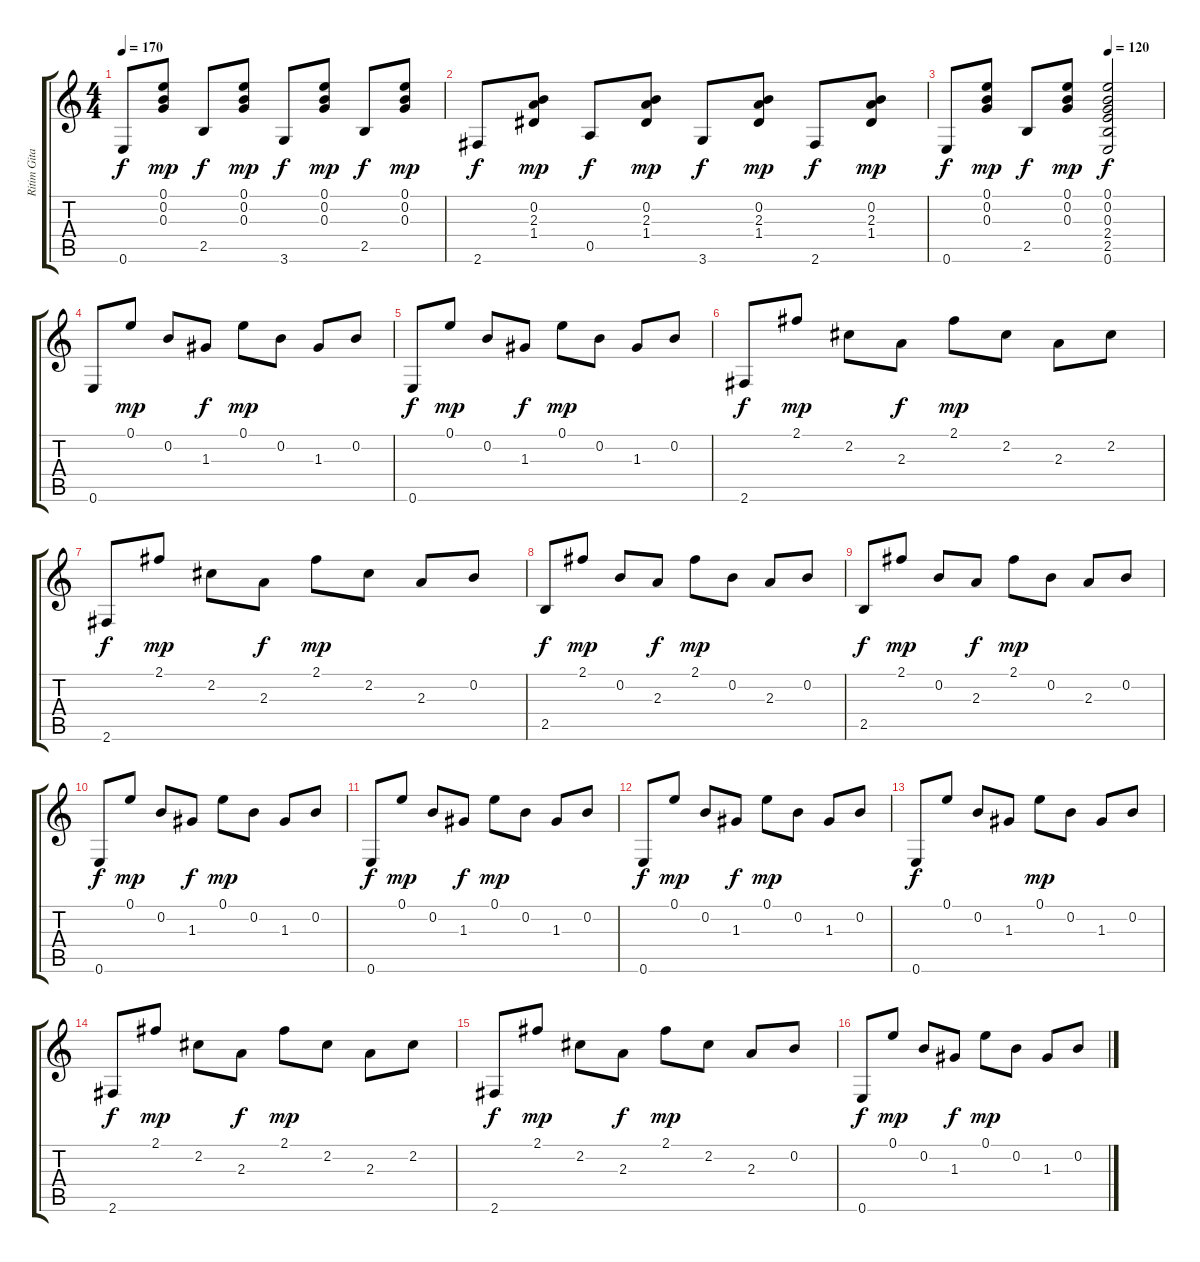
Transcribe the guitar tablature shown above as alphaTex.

\track ("Ritim Gitar" "Ritim Gita") {instrument acousticguitarnylon}
\staff {score tabs}
\tuning (E4 B3 G3 D3 A2 E2) {hide}
\ts (4 4)
\tempo 170
\clef g2
\ks c
0.6.8{dy f} (0.1 0.2 0.3).8{dy mp} 2.5.8{dy f} (0.1 0.2 0.3).8{dy mp} 3.6.8{dy f} (0.1 0.2 0.3).8{dy mp} 2.5.8{dy f} (0.1 0.2 0.3).8{dy mp} |
2.6.8{dy f} (0.2 2.3 1.4).8{dy mp} 0.5.8{dy f} (0.2 2.3 1.4).8{dy mp} 3.6.8{dy f} (0.2 2.3 1.4).8{dy mp} 2.6.8{dy f} (0.2 2.3 1.4).8{dy mp} |
\tempo (120 0.75)
0.6.8{dy f} (0.1 0.2 0.3).8{dy mp} 2.5.8{dy f} (0.1 0.2 0.3).8{dy mp} (0.1 0.2 0.3 2.4 2.5 0.6).2{dy f} |
0.6.8 0.1.8{dy mp} 0.2.8 1.3.8{dy f} 0.1.8{dy mp} 0.2.8 1.3.8 0.2.8 |
0.6.8{dy f} 0.1.8{dy mp} 0.2.8 1.3.8{dy f} 0.1.8{dy mp} 0.2.8 1.3.8 0.2.8 |
2.6.8{dy f} 2.1.8{dy mp} 2.2.8 2.3.8{dy f} 2.1.8{dy mp} 2.2.8 2.3.8 2.2.8 |
2.6.8{dy f} 2.1.8{dy mp} 2.2.8 2.3.8{dy f} 2.1.8{dy mp} 2.2.8 2.3.8 0.2.8 |
2.5.8{dy f} 2.1.8{dy mp} 0.2.8 2.3.8{dy f} 2.1.8{dy mp} 0.2.8 2.3.8 0.2.8 |
2.5.8{dy f} 2.1.8{dy mp} 0.2.8 2.3.8{dy f} 2.1.8{dy mp} 0.2.8 2.3.8 0.2.8 |
0.6.8{dy f} 0.1.8{dy mp} 0.2.8 1.3.8{dy f} 0.1.8{dy mp} 0.2.8 1.3.8 0.2.8 |
0.6.8{dy f} 0.1.8{dy mp} 0.2.8 1.3.8{dy f} 0.1.8{dy mp} 0.2.8 1.3.8 0.2.8 |
0.6.8{dy f} 0.1.8{dy mp} 0.2.8 1.3.8{dy f} 0.1.8{dy mp} 0.2.8 1.3.8 0.2.8 |
0.6.8{dy f} 0.1.8 0.2.8 1.3.8 0.1.8{dy mp} 0.2.8 1.3.8 0.2.8 |
2.6.8{dy f} 2.1.8{dy mp} 2.2.8 2.3.8{dy f} 2.1.8{dy mp} 2.2.8 2.3.8 2.2.8 |
2.6.8{dy f} 2.1.8{dy mp} 2.2.8 2.3.8{dy f} 2.1.8{dy mp} 2.2.8 2.3.8 0.2.8 |
0.6.8{dy f} 0.1.8{dy mp} 0.2.8 1.3.8{dy f} 0.1.8{dy mp} 0.2.8 1.3.8 0.2.8
